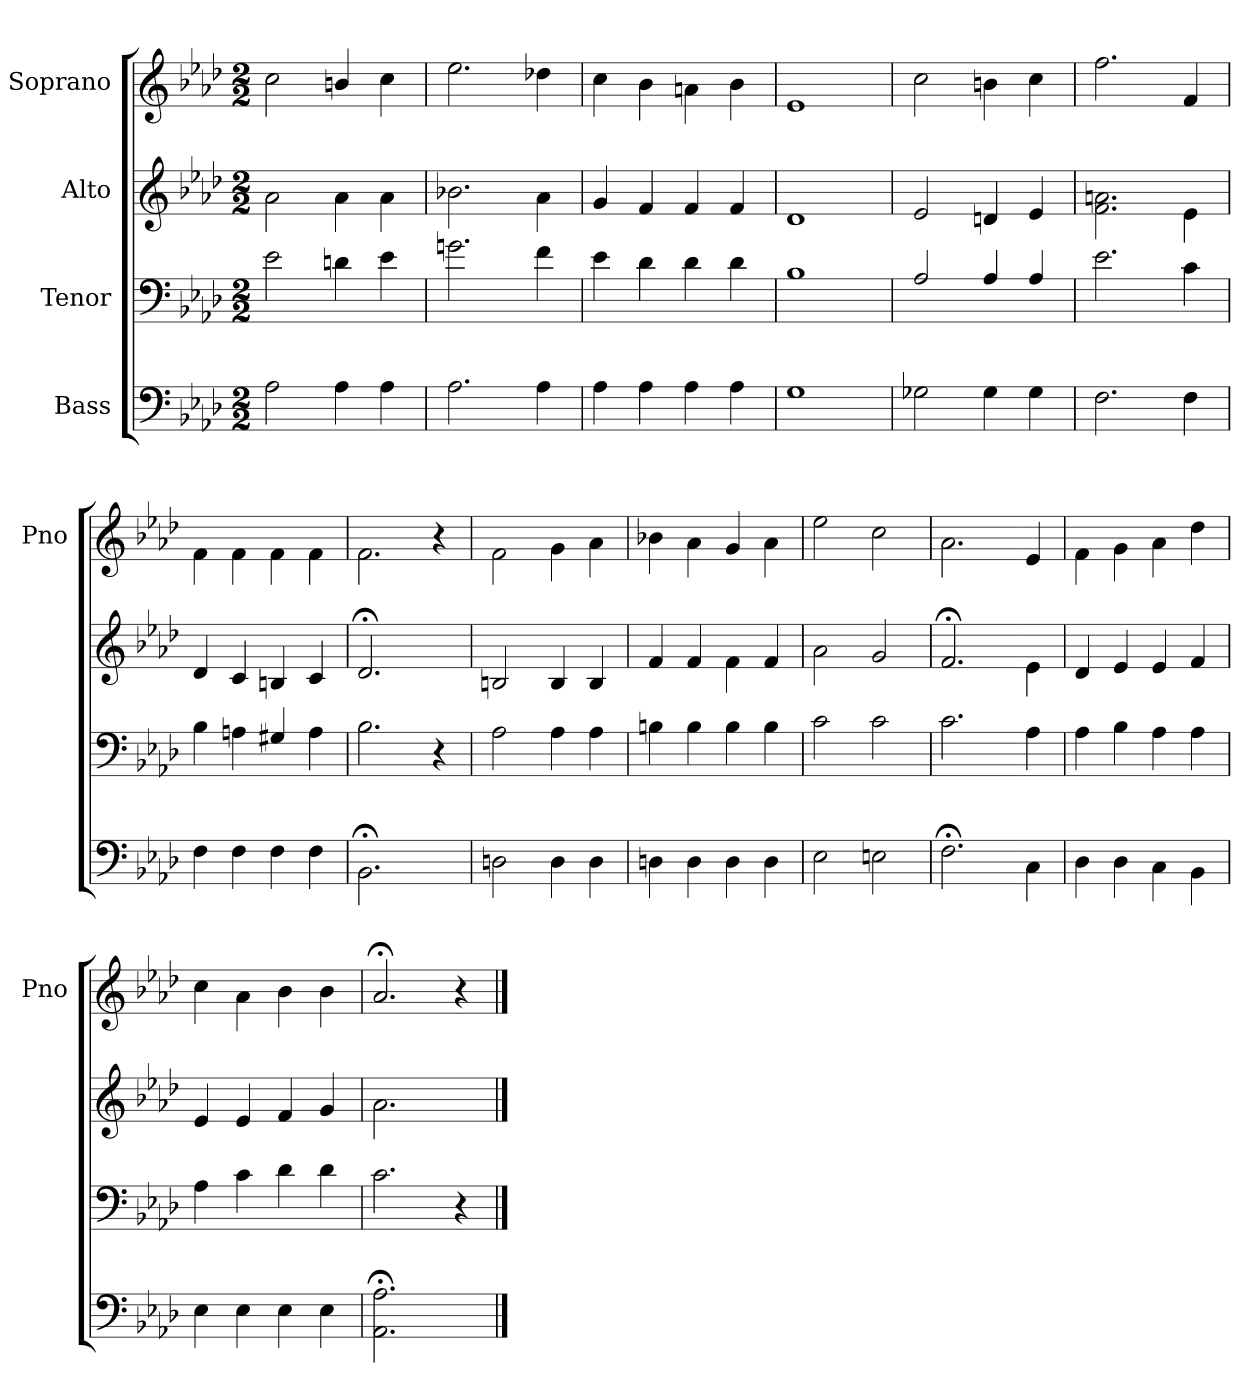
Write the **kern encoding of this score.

**kern	**kern	**kern	**kern
*part4	*part3	*part2	*part1
*staff4	*staff3	*staff2	*staff1
*I"Bass	*I"Tenor	*I"Alto	*I"Soprano
*	*	*	*I'Pno
*clefF4	*clefF4	*clefG2	*clefG2
*k[b-e-a-d-]	*k[b-e-a-d-]	*k[b-e-a-d-]	*k[b-e-a-d-]
*A-:	*A-:	*A-:	*A-:
*M2/2	*M2/2	*M2/2	*M2/2
=	=	=	=
2A-\	2e-\	2a-\	2cc\
4A-\	4dn\	4a-\	4bn/
4A-\	4e-\	4a-\	4cc\
=	=	=	=
2.A-\	2.gn\	2.b-X\	2.ee-\
4A-\	4f\	4a-\	4dd-X\
=	=	=	=
4A-\	4e-\	4g/	4cc\
4A-\	4d-\	4f/	4b-\
4A-\	4d-\	4f/	4an\
4A-\	4d-\	4f/	4b-\
=	=	=	=
1G	1B-	1d-	1e-
=	=	=	=
2G-X\	2A-/	2e-/	2cc\
4G-\	4A-/	4dn/	4bn\
4G-\	4A-/	4e-/	4cc\
=	=	=	=
2.F\	2.e-\	2.f\ 2.an\	2.ff\
4F\	4c\	4e-\	4f/
=	=	=	=
4F\	4B-\	4d-/	4f\
4F\	4An\	4c/	4f\
4F\	4G#X/	4Bn/	4f\
4F\	4A\	4c/	4f\
=	=	=	=
2.BB-;\	2.B-\	2.d-;</	2.f\
4ryy	4r	4ryy	4r
=	=	=	=
2Dn\	2A-\	2Bn/	2f\
4D\	4A-\	4B/	4g\
4D\	4A-\	4B/	4a-\
=	=	=	=
4Dn\	4Bn\	4f/	4b-X\
4D\	4B\	4f/	4a-\
4D\	4B\	4f\	4g/
4D\	4B\	4f/	4a-\
=	=	=	=
2E-\	2c\	2a-\	2ee-\
2En\	2c\	2g/	2cc\
=	=	=	=
2.F;\	2.c\	2.f;</	2.a-\
=-	=-	=-	=-
4C\	4A-\	4e-\	4e-/
=	=	=	=
4D-\	4A-\	4d-/	4f\
4D-\	4B-\	4e-/	4g\
4C\	4A-\	4e-/	4a-\
4BB-\	4A-\	4f/	4dd-\
=	=	=	=
4E-\	4A-\	4e-/	4cc\
4E-\	4c\	4e-/	4a-\
4E-\	4d-\	4f/	4b-\
4E-\	4d-\	4g/	4b-\
=	=	=	=
2.AA-!\; 2.A-\;	2.c\	2.a-\	2.a-;</
4ryy	4r	4ryy	4r
==	==	==	==
*-	*-	*-	*-
